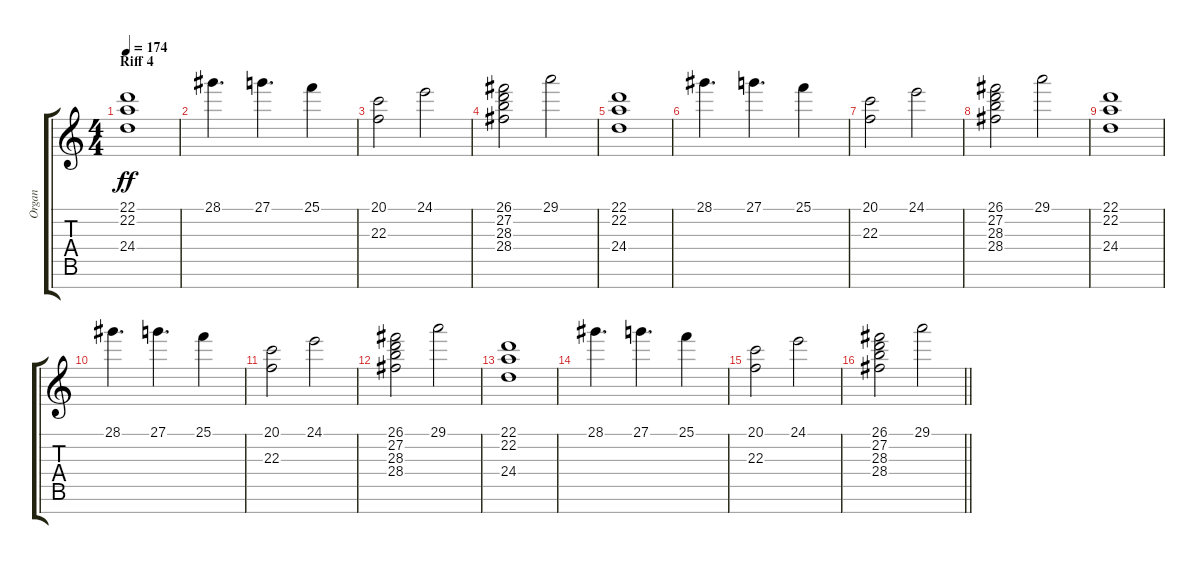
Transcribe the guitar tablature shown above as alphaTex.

\track ("Organ" "Organ") {instrument churchorgan}
\staff {score tabs}
\tuning (E4 B3 G3 D3 A2 E2 B1) {hide}
\ts (4 4)
\section ("" "Riff 4")
\tempo 174
\clef g2
\ks c
(22.1 22.2 24.4).1{dy ff} |
28.1.4{d} 27.1.4{d} 25.1.4 |
(20.1 22.3).2 24.1.2 |
(26.1 27.2 28.3 28.4).2 29.1.2 |
(22.1 22.2 24.4).1 |
28.1.4{d} 27.1.4{d} 25.1.4 |
(20.1 22.3).2 24.1.2 |
(26.1 27.2 28.3 28.4).2 29.1.2 |
(22.1 22.2 24.4).1 |
28.1.4{d} 27.1.4{d} 25.1.4 |
(20.1 22.3).2 24.1.2 |
(26.1 27.2 28.3 28.4).2 29.1.2 |
(22.1 22.2 24.4).1 |
28.1.4{d} 27.1.4{d} 25.1.4 |
(20.1 22.3).2 24.1.2 |
\barLineRight lightlight
(26.1 27.2 28.3 28.4).2 29.1.2
